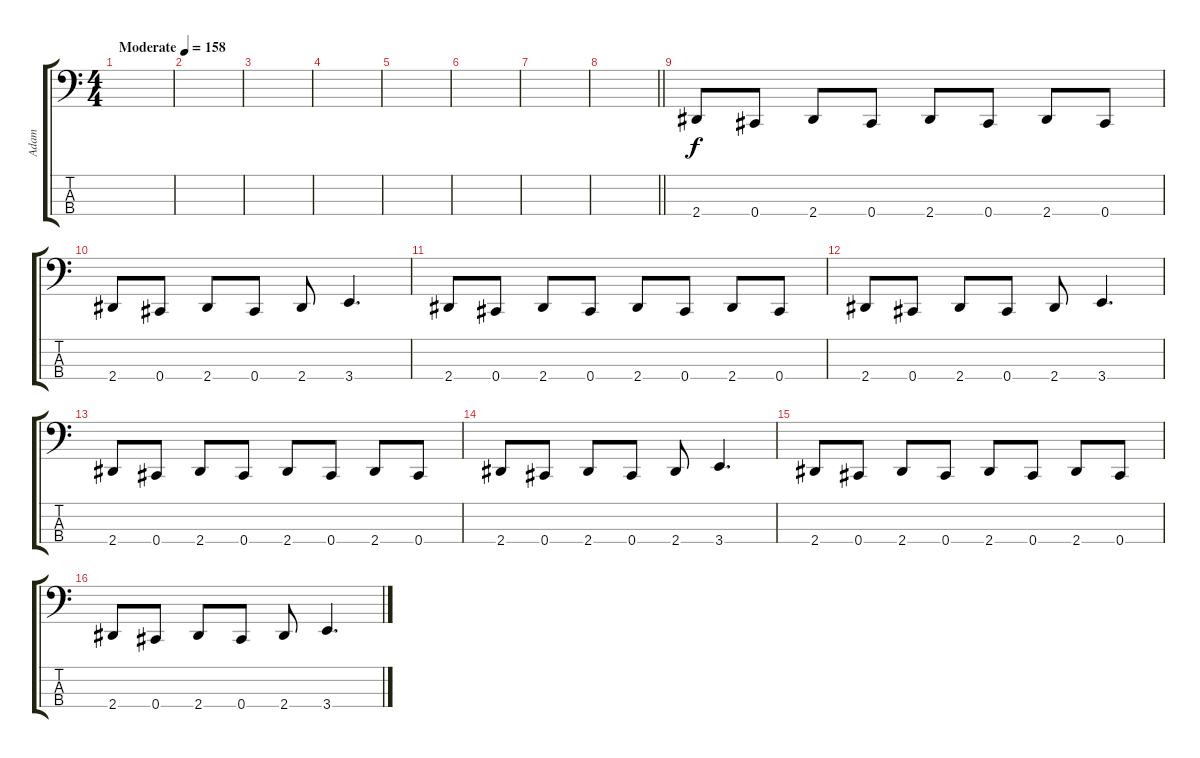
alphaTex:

\track ("Adam" "Adam") {instrument slapbass2}
\staff {score tabs}
\tuning (E2 B1 Gb1 Db1) {hide}
\ts (4 4)
\tempo (158 "Moderate")
\clef f4
\ks c
|
|
|
|
|
|
|
\barLineRight lightlight
|
2.4.8 0.4.8 2.4.8 0.4.8 2.4.8 0.4.8 2.4.8 0.4.8 |
2.4.8 0.4.8 2.4.8 0.4.8 2.4.8 3.4.4{d} |
2.4.8 0.4.8 2.4.8 0.4.8 2.4.8 0.4.8 2.4.8 0.4.8 |
2.4.8 0.4.8 2.4.8 0.4.8 2.4.8 3.4.4{d} |
2.4.8 0.4.8 2.4.8 0.4.8 2.4.8 0.4.8 2.4.8 0.4.8 |
2.4.8 0.4.8 2.4.8 0.4.8 2.4.8 3.4.4{d} |
2.4.8 0.4.8 2.4.8 0.4.8 2.4.8 0.4.8 2.4.8 0.4.8 |
2.4.8 0.4.8 2.4.8 0.4.8 2.4.8 3.4.4{d}
